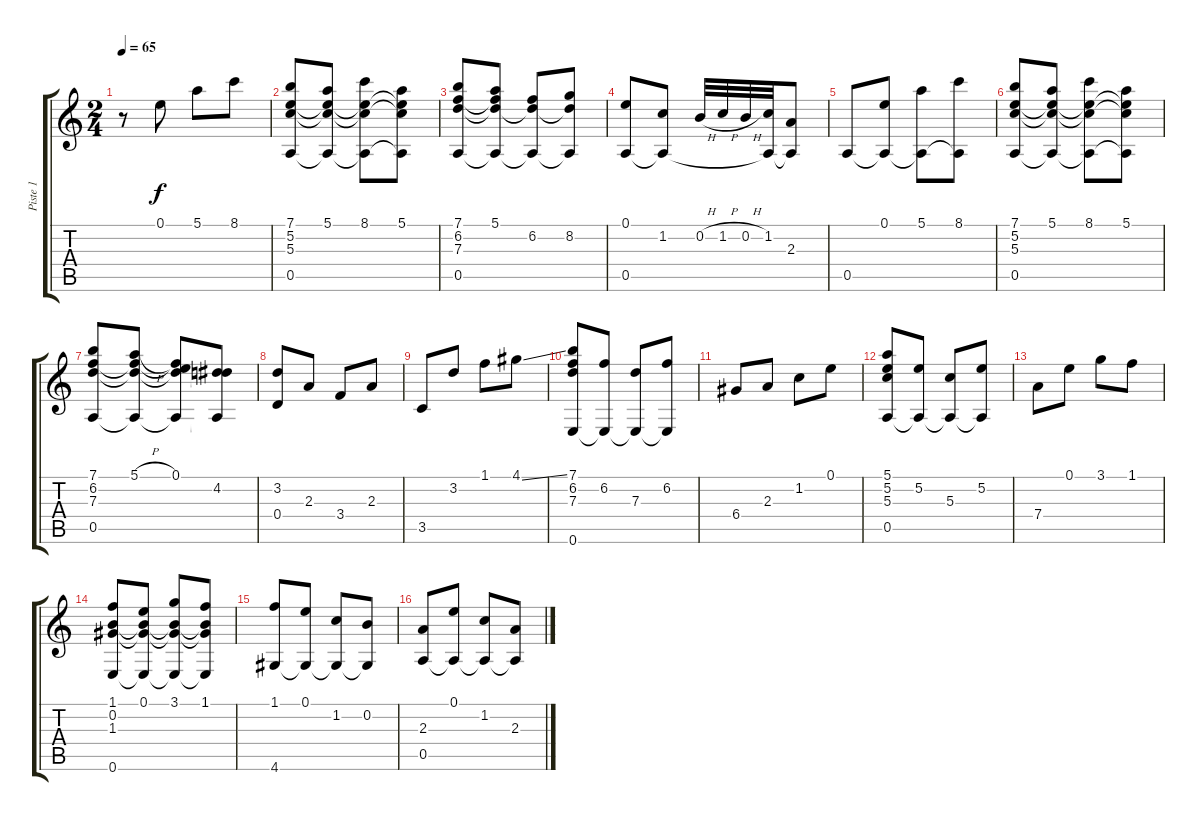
\track ("Piste 1" "Piste 1") {instrument acousticguitarnylon}
\staff {score tabs}
\tuning (E4 B3 G3 D3 A2 E2) {hide}
\ts (2 4)
\tempo 65
\clef g2
\ks c
r.8{dy f instrument acousticguitarnylon} 0.1.8 5.1.8 8.1.8 |
(7.1 5.2 5.3 0.5).8 (5.1 5.2{t} 5.3{t} 0.5{t}).8 (8.1 5.2{t} 5.3{t} 0.5{t}).8 (5.1 5.2{t} 5.3{t} 0.5{t}).8 |
(7.1 6.2 7.3 0.5).8 (5.1 6.2{t} 7.3{t} 0.5{t}).8 (6.2 7.3{t} 0.5{t}).8 (8.2 7.3{t} 0.5{t}).8 |
(0.1 0.5).8 (1.2 0.5{t}).8 0.2{h}.32 1.2{h}.32 0.2{h}.32 (1.2 0.5{t}).32 (2.3 0.5{t}).8 |
0.5.8 (0.1 0.5{t}).8 (5.1 0.5{t}).8 (8.1 0.5{t}).8 |
(7.1 5.2 5.3 0.5).8 (5.1 5.2{t} 5.3{t} 0.5{t}).8 (8.1 5.2{t} 5.3{t} 0.5{t}).8 (5.1 5.2{t} 5.3{t} 0.5{t}).8 |
(7.1 6.2 7.3 0.5).8 (5.1{h} 6.2{t} 7.3{t} 0.5{t}).8 (0.1 6.2{t} 7.3{t} 0.5{t}).8 (4.2 7.3{t} 0.5{t}).8 |
(3.2 0.4).8 2.3.8 3.4.8 2.3.8 |
3.5.8 3.2.8 1.1.8 4.1{ss}.8 |
(7.1 6.2 7.3 0.6).8 (6.2 0.6{t}).8 (7.3 0.6{t}).8 (6.2 0.6{t}).8 |
6.4.8 2.3.8 1.2.8 0.1.8 |
(5.1 5.2 5.3 0.5).8 (5.2 0.5{t}).8 (5.3 0.5{t}).8 (5.2 0.5{t}).8 |
7.4.8 0.1.8 3.1.8 1.1.8 |
(1.1 0.2 1.3 0.6).8 (0.1 0.2{t} 1.3{t} 0.6{t}).8 (3.1 0.2{t} 1.3{t} 0.6{t}).8 (1.1 0.2{t} 1.3{t} 0.6{t}).8 |
(1.1 4.6).8 (0.1 4.6{t}).8 (1.2 4.6{t}).8 (0.2 4.6{t}).8 |
(2.3 0.5).8 (0.1 0.5{t}).8 (1.2 0.5{t}).8 (2.3 0.5{t}).8
